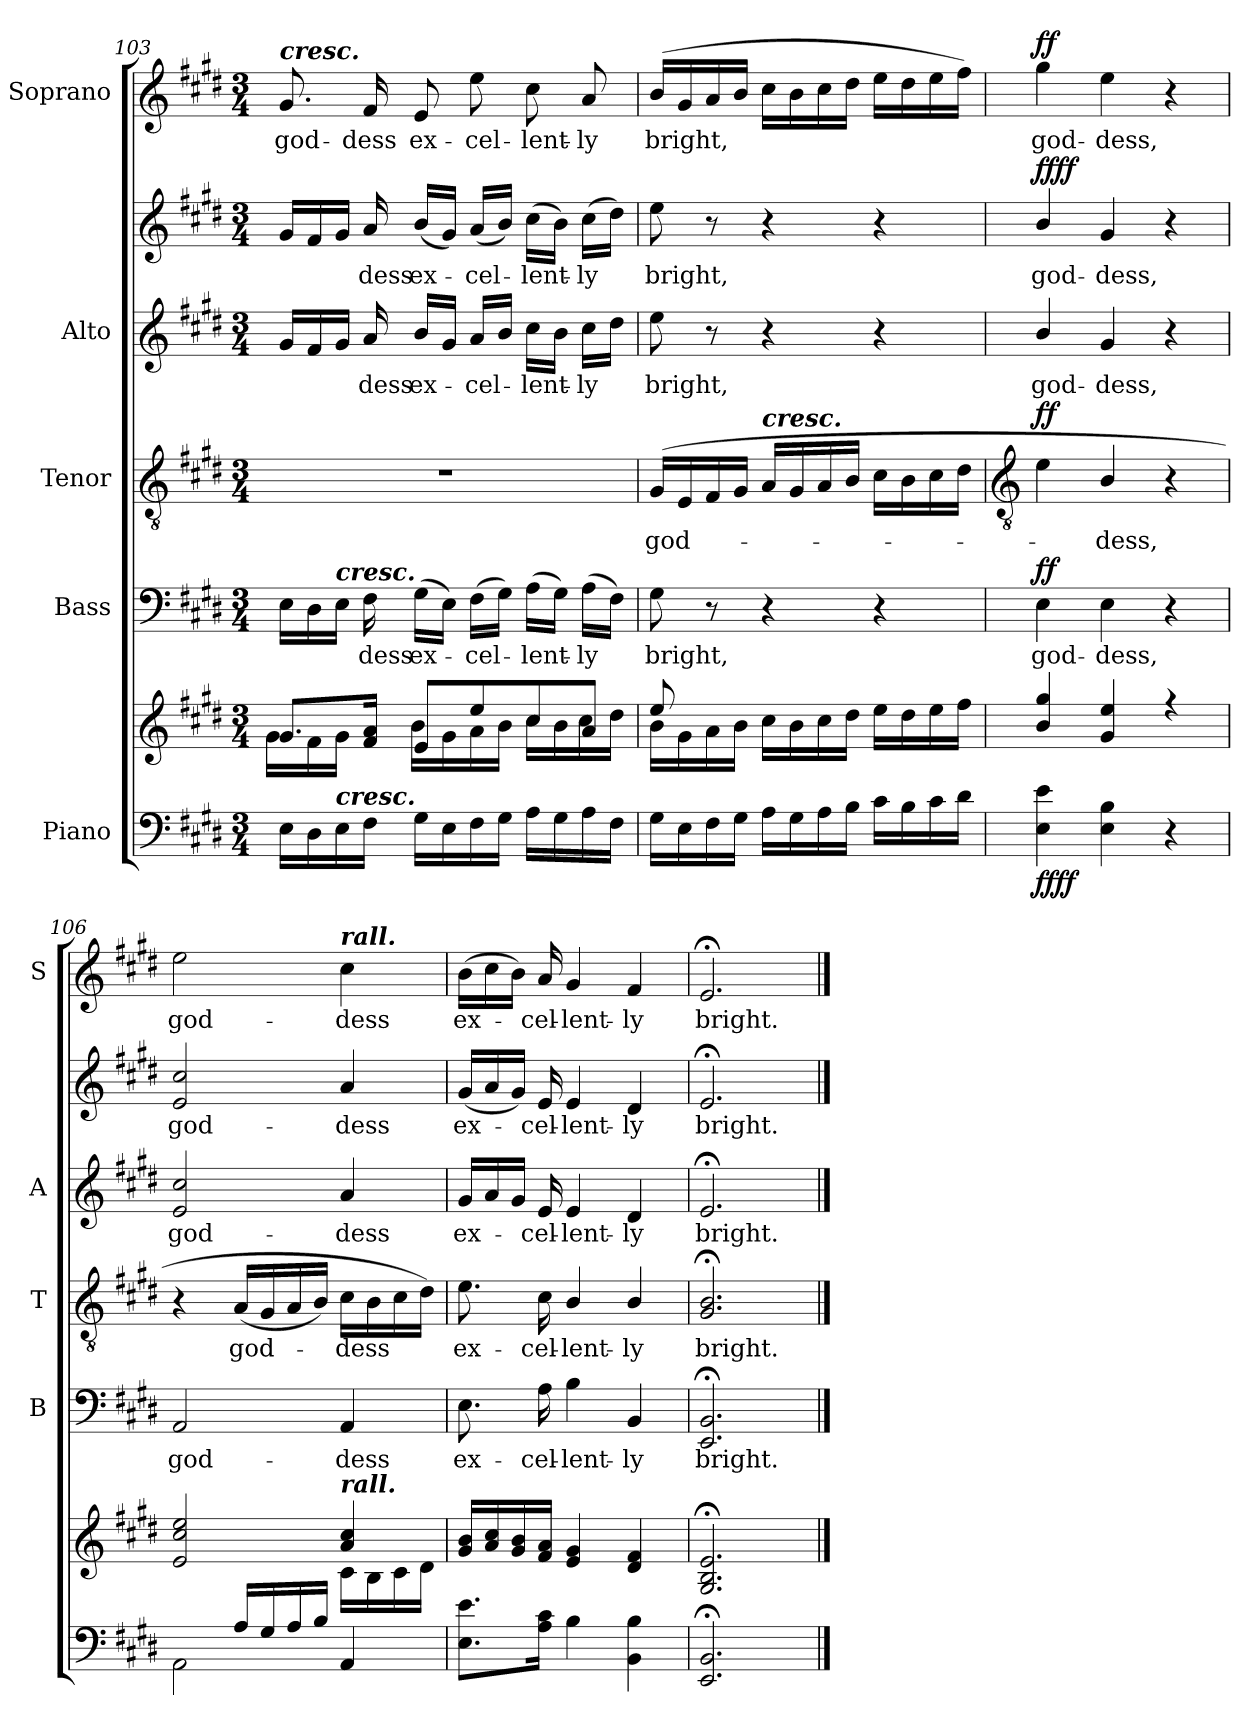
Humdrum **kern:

**kern	**kern	**dynam	**kern	**text	**dynam	**kern	**text	**dynam	**kern	**text	**kern	**text	**dynam	**kern	**text	**dynam
*part5	*part5	*part5	*part4	*part4	*part4	*part3	*part3	*part3	*part2	*part2	*part2	*part2	*part2	*part1	*part1	*part1
*staff7	*staff6	*staff6/7	*staff5	*staff5	*staff5	*staff4	*staff4	*staff4	*staff3	*staff3	*staff2	*staff2	*staff2/3	*staff1	*staff1	*staff1
*I"Piano	*	*	*I"Bass	*	*	*I"Tenor	*	*	*I"Alto	*	*	*	*	*I"Soprano	*	*
*	*	*	*I'B	*	*	*I'T	*	*	*I'A	*	*	*	*	*I'S	*	*
!!LO:LB:g=z
*clefF4	*clefG2	*	*clefF4	*	*	*clefGv2	*	*	*	*	*clefG2	*	*	*clefG2	*	*
*k[f#c#g#d#]	*k[f#c#g#d#]	*	*k[f#c#g#d#]	*	*	*k[f#c#g#d#]	*	*	*k[f#c#g#d#]	*	*k[f#c#g#d#]	*	*	*k[f#c#g#d#]	*	*
*E:	*E:	*	*E:	*	*	*E:	*	*	*E:	*	*E:	*	*	*E:	*	*
*M3/4	*M3/4	*	*M3/4	*	*	*M3/4	*	*	*M3/4	*	*M3/4	*	*	*M3/4	*	*
=103	=103	=103	=103	=103	=103	=103	=103	=103	=103	=103	=103	=103	=103	=103	=103	=103
*	*^	*	*	*	*	*	*	*	*	*	*	*	*	*	*	*
!	!	!	!	!	!	!	!	!	!	!	!	!	!	!	!LO:TX:a:Bi:t=cresc.	!	!
!	!	!	!	!	!	!	!LO:N:vis=1	!	!	!	!	!	!	!	!	!LO:LY:b	!
16ELL	8.g#L	16g#\LL	.	16ELL	.	.	2.r	.	.	16g#LL	.	16g#LL	.	.	8.g#	god-	.
16D#	.	16f#\	.	16D#	.	.	.	.	.	16f#	.	16f#	.	.	.	.	.
!	!	!	!	!LO:TX:a:Bi:t=cresc.	!	!	!	!	!	!	!	!	!	!	!	!	!
!LO:TX:a:Bi:t=cresc.	!	!	!	!	!	!	!	!	!	!	!	!	!	!	!	!	!
16E	.	16g#\JJ	.	16EJJ	.	.	.	.	.	16g#JJ	.	16g#JJ	.	.	.	.	.
!	!	!	!	!	!LO:LY:b	!	!	!	!	!	!LO:LY:b	!	!LO:LY:b	!	!	!LO:LY:b	!
16F#JJ	16f# 16aJ	16ryy	.	16F#	dess	.	.	.	.	16a	dess	16a	dess	.	16f#	-dess	.
!	!	!	!	!	!LO:LY:b	!	!	!	!	!	!LO:LY:b	!	!LO:LY:b	!	!	!LO:LY:b	!
16G#LL	8eL	16b\LL	.	(>16G#LL	ex-	.	.	.	.	16bLL	ex-	(<16bLL	ex-	.	8e	ex-	.
16E	.	16g#\	.	16EJJ)	.	.	.	.	.	16g#JJ	.	16g#JJ)	.	.	.	.	.
!	!	!	!	!	!LO:LY:b	!	!	!	!	!	!LO:LY:b	!	!LO:LY:b	!	!	!LO:LY:b	!
16F#	8ee	16a\	.	(>16F#LL	cel-	.	.	.	.	16aLL	cel-	(<16aLL	cel-	.	8ee	-cel-	.
16G#JJ	.	16b\JJ	.	16G#JJ)	.	.	.	.	.	16bJJ	.	16bJJ)	.	.	.	.	.
!	!	!	!	!	!LO:LY:b	!	!	!	!	!	!LO:LY:b	!	!LO:LY:b	!	!	!LO:LY:b	!
16ALL	8cc#	16cc#\LL	.	(>16ALL	lent-	.	.	.	.	16cc#LL	lent-	(>16cc#LL	lent-	.	8cc#	-lent-	.
16G#	.	16b\	.	16G#JJ)	.	.	.	.	.	16bJJ	.	16bJJ)	.	.	.	.	.
!	!	!	!	!	!LO:LY:b	!	!	!	!	!	!LO:LY:b	!	!LO:LY:b	!	!	!LO:LY:b	!
16A	8aJ	16cc#\	.	(>16ALL	ly	.	.	.	.	16cc#LL	ly	(>16cc#LL	ly	.	8a	-ly	.
16F#JJ	.	16dd#\JJ	.	16F#JJ)	.	.	.	.	.	16dd#JJ	.	16dd#JJ)	.	.	.	.	.
=104	=104	=104	=104	=104	=104	=104	=104	=104	=104	=104	=104	=104	=104	=104	=104	=104	=104
!	!	!	!	!	!LO:LY:b	!	!	!LO:LY:b	!	!	!LO:LY:b	!	!LO:LY:b	!	!	!LO:LY:b	!
16G#LL	16b\LL	8ee/	.	8G#	bright,	.	(>16G#LL	god-	.	8ee	bright,	8ee	bright,	.	(>16bLL	bright,	.
16E	16g#\	.	.	.	.	.	16E	.	.	.	.	.	.	.	16g#	.	.
16F#	16a\	2ryy	.	8r	.	.	16F#	.	.	8r	.	8r	.	.	16a	.	.
16G#JJ	16b\JJ	.	.	.	.	.	16G#JJ	.	.	.	.	.	.	.	16bJJ	.	.
!	!	!	!	!	!	!	!LO:TX:a:Bi:t=cresc.	!	!	!	!	!	!	!	!	!	!
16ALL	16cc#LL	.	.	4r	.	.	16ALL	.	.	4r	.	4r	.	.	16cc#LL	.	.
16G#	16b	.	.	.	.	.	16G#	.	.	.	.	.	.	.	16b	.	.
16A	16cc#	.	.	.	.	.	16A	.	.	.	.	.	.	.	16cc#	.	.
16BJJ	16dd#JJ	.	.	.	.	.	16BJJ	.	.	.	.	.	.	.	16dd#JJ	.	.
16c#LL	16eeLL	.	.	4r	.	.	16c#LL	.	.	4r	.	4r	.	.	16eeLL	.	.
16B	16dd#	.	.	.	.	.	16B	.	.	.	.	.	.	.	16dd#	.	.
16c#	16ee	8ryy	.	.	.	.	16c#	.	.	.	.	.	.	.	16ee	.	.
16d#JJ	16ff#JJ	.	.	.	.	.	16d#JJ	.	.	.	.	.	.	.	16ff#JJ)	.	.
!!LO:LB:g=z
=105	=105	=105	=105	=105	=105	=105	=105	=105	=105	=105	=105	=105	=105	=105	=105	=105	=105
*	*	*	*	*	*	*	*clefGv2	*	*	*	*	*	*	*	*	*	*
!	!	!LO:N:vis=1	!LO:DY:b=2	!	!LO:LY:b	!	!	!	!	!	!LO:LY:b	!	!LO:LY:b	!	!	!LO:LY:b	!
!	!	!	!LO:DY:n=1:b	!	!	!LO:DY:b	!	!	!LO:DY:b	!	!	!	!	!LO:DY:b=2	!	!	!
!	!	!	!	!	!	!	!	!	!	!	!	!	!	!LO:DY:n=1:b	!	!	!LO:DY:b
4E 4e	4b 4gg#	2.ryy	ff ff	4E	god-	ff	4e	.	ff	4b/	god-	4b/	god-	ff ff	4gg#	god-	ff
!	!	!	!	!	!LO:LY:b	!	!	!LO:LY:b	!	!	!LO:LY:b	!	!LO:LY:b	!	!	!LO:LY:b	!
4E 4B	4g# 4ee	.	.	4E	-dess,	.	4B/	dess,	.	4g#	-dess,	4g#	-dess,	.	4ee	-dess,	.
4r	4r	.	.	4r	.	.	4r	.	.	4r	.	4r	.	.	4r	.	.
=106	=106	=106	=106	=106	=106	=106	=106	=106	=106	=106	=106	=106	=106	=106	=106	=106	=106
*^	*	*	*	*	*	*	*	*	*	*	*	*	*	*	*	*	*
!	!	!	!	!	!	!LO:LY:b	!	!	!	!	!	!LO:LY:b	!	!LO:LY:b	!	!	!LO:LY:b	!
4ryy	2AA\	2e 2cc# 2ee	4ryy	.	2AA	god-	.	4r	.	.	2e 2cc#	god-	2e 2cc#	god-	.	2ee	god-	.
!	!	!	!	!	!	!	!	!	!LO:LY:b	!	!	!	!	!	!	!	!	!
16A/LL	.	.	4ryy	.	.	.	.	(<16ALL	god-	.	.	.	.	.	.	.	.	.
16G#/	.	.	.	.	.	.	.	16G#	.	.	.	.	.	.	.	.	.	.
16A/	.	.	.	.	.	.	.	16A	.	.	.	.	.	.	.	.	.	.
16B/JJ	.	.	.	.	.	.	.	16BJJ)	.	.	.	.	.	.	.	.	.	.
!	!	!	!	!	!	!	!	!	!	!	!	!	!	!	!	!LO:TX:a:Bi:t=rall.	!	!
!	!	!LO:TX:a:Bi:t=rall.	!	!	!	!	!	!	!	!	!	!	!	!	!	!	!	!
!	!	!	!	!	!	!LO:LY:b	!	!	!LO:LY:b	!	!	!LO:LY:b	!	!LO:LY:b	!	!	!LO:LY:b	!
4ryy	4AA	4a/ 4cc#/	16c#/LL	.	4AA	-dess	.	16c#LL	dess	.	4a	-dess	4a	-dess	.	4cc#	-dess	.
.	.	.	16B\	.	.	.	.	16B	.	.	.	.	.	.	.	.	.	.
.	.	.	16c#\	.	.	.	.	16c#	.	.	.	.	.	.	.	.	.	.
.	.	.	16d#\JJ	.	.	.	.	16d#JJ)	.	.	.	.	.	.	.	.	.	.
*v	*v	*	*	*	*	*	*	*	*	*	*	*	*	*	*	*	*	*
=107	=107	=107	=107	=107	=107	=107	=107	=107	=107	=107	=107	=107	=107	=107	=107	=107	=107
!	!	!LO:N:vis=1	!	!	!LO:LY:b	!	!	!LO:LY:b	!	!	!LO:LY:b	!	!LO:LY:b	!	!	!LO:LY:b	!
8.E 8.eL	16g# 16bLL	2.ryy	.	8.E	ex-	.	8.e	ex-	.	16g#LL	ex-	(<16g#LL	ex-	.	(>16bLL	ex-	.
.	16a 16cc#	.	.	.	.	.	.	.	.	16a	.	16a	.	.	16cc#	.	.
.	16g# 16b	.	.	.	.	.	.	.	.	16g#JJ	.	16g#JJ)	.	.	16bJJ)	.	.
!	!	!	!	!	!LO:LY:b	!	!	!LO:LY:b	!	!	!LO:LY:b	!	!LO:LY:b	!	!	!LO:LY:b	!
16A 16c#J	16f# 16aJJ	.	.	16A	-cel-	.	16c#	-cel-	.	16e	cel-	16e	cel-	.	16a	cel-	.
!	!	!	!	!	!LO:LY:b	!	!	!LO:LY:b	!	!	!LO:LY:b	!	!LO:LY:b	!	!	!LO:LY:b	!
4B	4e 4g#	.	.	4B	-lent-	.	4B/	-lent-	.	4e	-lent-	4e	-lent-	.	4g#	-lent-	.
!	!	!	!	!	!LO:LY:b	!	!	!LO:LY:b	!	!	!LO:LY:b	!	!LO:LY:b	!	!	!LO:LY:b	!
4BB 4B	4d# 4f#	.	.	4BB	-ly	.	4B/	-ly	.	4d#	-ly	4d#	-ly	.	4f#	-ly	.
=108	=108	=108	=108	=108	=108	=108	=108	=108	=108	=108	=108	=108	=108	=108	=108	=108	=108
!	!	!LO:N:vis=1	!	!	!LO:LY:b	!	!	!LO:LY:b	!	!	!LO:LY:b	!	!LO:LY:b	!	!	!LO:LY:b	!
2.EE;< 2.BB;<	2.G#;< 2.B;< 2.e;<	2.ryy	.	2.EE;< 2.BB;<	bright.	.	2.G#;< 2.B;<	bright.	.	2.e;<	bright.	2.e;<	bright.	.	2.e;<	bright.	.
*	*v	*v	*	*	*	*	*	*	*	*	*	*	*	*	*	*	*
==	==	==	==	==	==	==	==	==	==	==	==	==	==	==	==	==
*-	*-	*-	*-	*-	*-	*-	*-	*-	*-	*-	*-	*-	*-	*-	*-	*-
